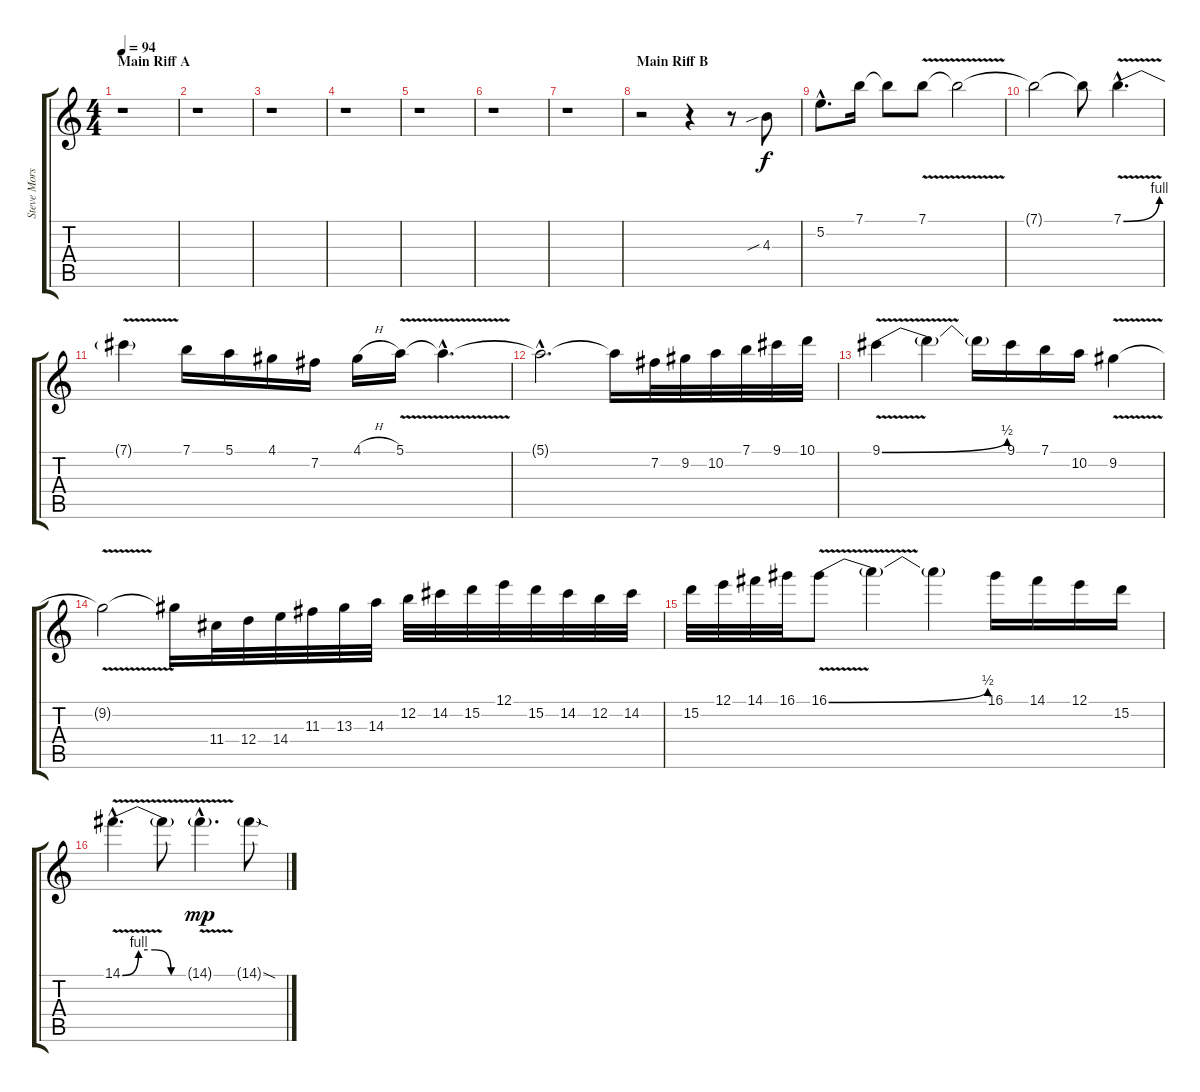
\track ("Steve Morse Guitar II" "Steve Mors") {instrument overdrivenguitar}
\staff {score tabs}
\tuning (E4 B3 G3 D3 A2 E2) {hide}
\ts (4 4)
\section ("" "Main Riff A")
\tempo 94
\clef g2
\ks c
r.1{dy f} |
r.1 |
r.1 |
r.1 |
r.1 |
r.1 |
r.1 |
\section ("" "Main Riff B")
r.2 r.4 r.8 4.3{sib}.8 |
5.2{hac}.8{d} 7.1.16 7.1{t}.8 7.1{v}.8 7.1{t}.2 |
7.1{t}.2 7.1{t}.8 7.1{be (bend 0 0 60 4) v hac}.4{d} |
7.1{t}.4 7.1.16 5.1.16 4.1.16 7.2.16 4.1{h}.16 5.1{v}.16 5.1{hac t}.4{d} |
5.1{hac t}.2{d} 5.1{t}.16 7.2.32 9.2.32 10.2.32 7.1.32 9.1.32 10.1.32 |
9.1{be (bend 0 0 60 2) v}.4 9.1{t}.4 9.1{t}.16 9.1.16 7.1.16 10.2.16 9.2{v}.4 |
9.2{t}.2 9.2{t}.16 11.4.32 12.4.32 14.4.32 11.3.32 13.3.32 14.3.32 12.2.32 14.2.32 15.2.32 12.1.32 15.2.32 14.2.32 12.2.32 14.2.32 |
15.2.32 12.1.32 14.1.32 16.1.32 16.1{be (bend 0 0 60 2) v}.8 16.1{t}.4 16.1{t}.4 16.1.16 14.1.16 12.1.16 15.2.16 |
14.1{be (custom 0 0 15 4 30 4 45 0 60 0) v hac}.4{d} 14.1{t}.8 14.1{v g hac}.4{d dy mp} 14.1{sod g}.8
